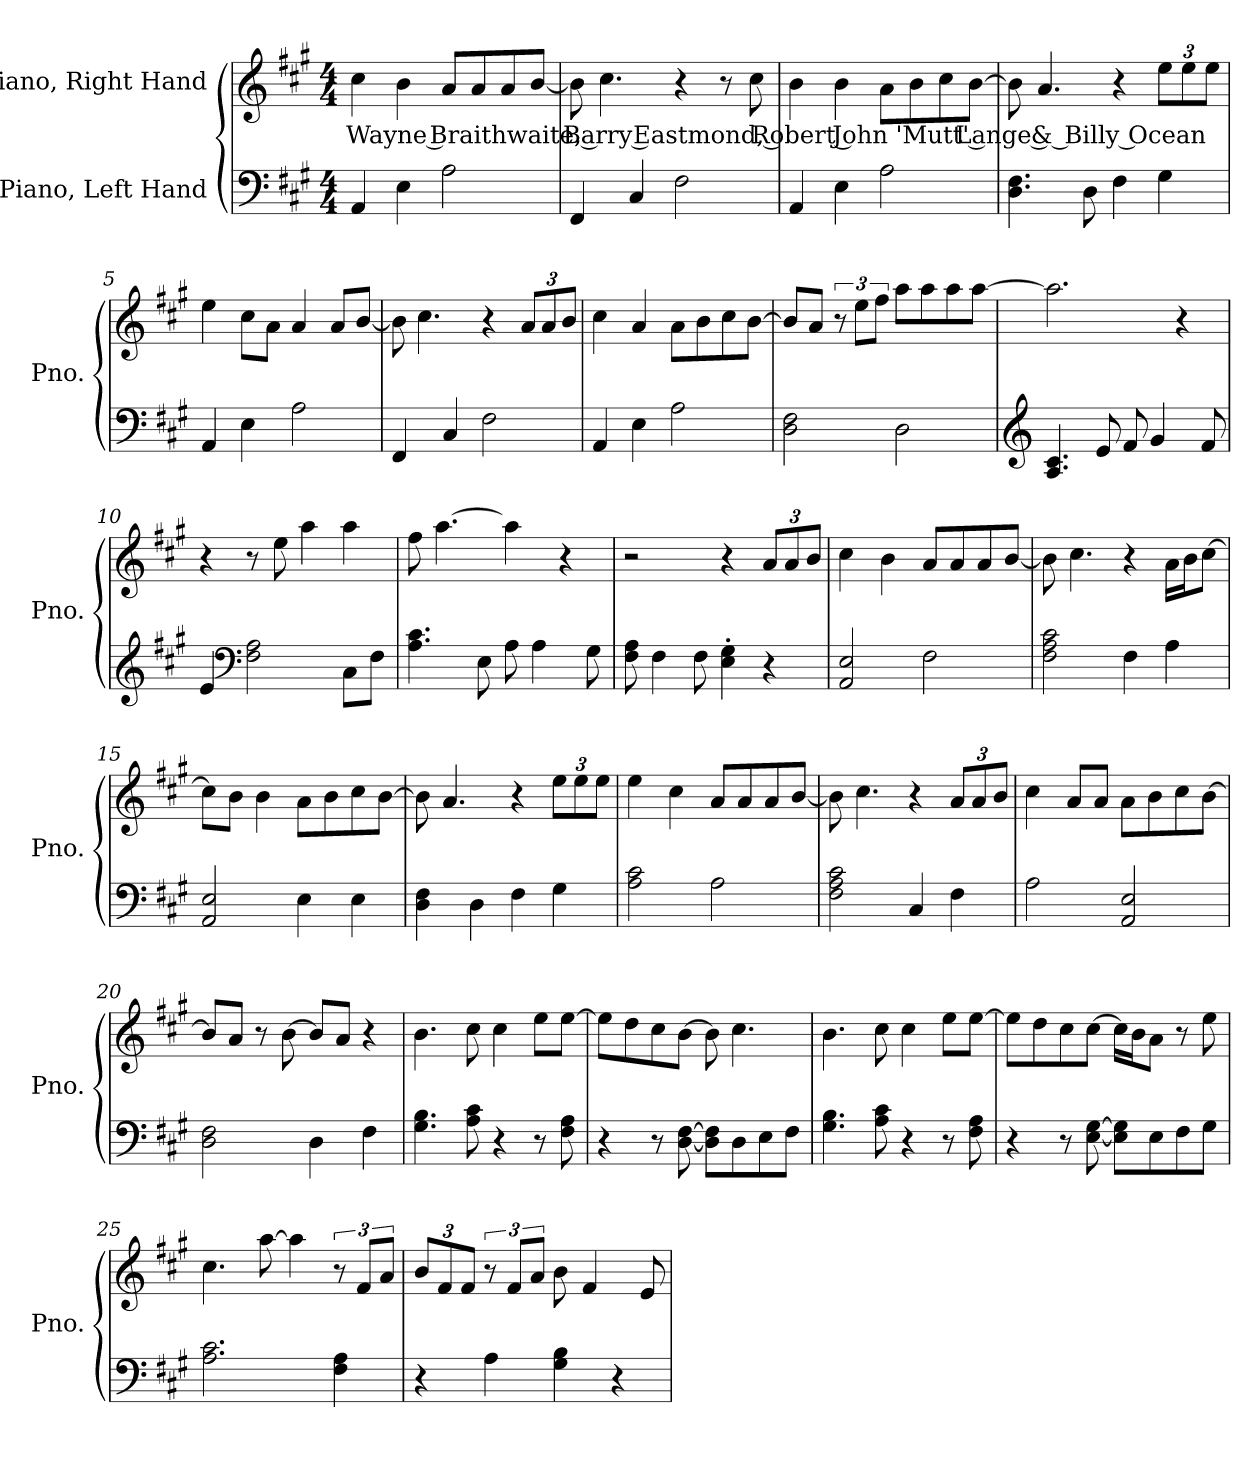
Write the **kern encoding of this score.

**kern	**kern	**text
*part2	*part1	*part1
*staff2	*staff1	*staff1
*I"Piano, Left Hand	*I"Piano, Right Hand	*
*I'Pno.	*I'Pno.	*
*clefF4	*clefG2	*
*k[f#c#g#]	*k[f#c#g#]	*
*M4/4	*M4/4	*
*MM100	*MM100	*
=1	=1	=1
!	!	!LO:LY:b
4AA/	4cc#\	Wayne Braithwaite, Barry Eastmond, Robert John 'Mutt' Lange & Billy Ocean
4E\	4b\	.
2A\	8a/L	.
.	8a/	.
.	8a/	.
.	[8b/J	.
!!LO:LB:g=z
=2	=2	=2
4FF#/	8b\]	.
.	4.cc#\	.
4C#/	.	.
2F#\	4r	.
.	8r	.
.	8cc#\	.
=3	=3	=3
4AA/	4b\	.
4E\	4b\	.
2A\	8a\L	.
.	8b\	.
.	8cc#\	.
.	[8b\J	.
=4	=4	=4
4.D\ 4.F#\	8b\]	.
.	4.a/	.
8D\	.	.
4F#\	4r	.
*	*Xbrackettup	*
4G#\	12ee\L	.
.	12ee\	.
.	12ee\J	.
=5	=5	=5
4AA/	4ee\	.
4E\	8cc#\L	.
.	8a\J	.
2A\	4a/	.
.	8a/L	.
.	[8b/J	.
=6	=6	=6
4FF#/	8b\]	.
.	4.cc#\	.
4C#/	.	.
2F#\	4r	.
.	12a/L	.
.	12a/	.
.	12b/J	.
=7	=7	=7
4AA/	4cc#\	.
4E\	4a/	.
2A\	8a\L	.
.	8b\	.
.	8cc#\	.
.	[8b\J	.
!!LO:LB:g=z
=8	=8	=8
2D\ 2F#\	8b/L]	.
.	8a/J	.
*	*brackettup	*
.	12r	.
.	12ee\L	.
.	12ff#\J	.
2D\	8aa\L	.
.	8aa\	.
.	8aa\	.
.	[8aa\J	.
=9	=9	=9
*clefG2	*	*
4.A/ 4.c#/	2.aa\]	.
8e/	.	.
8f#/	.	.
4g#/	.	.
.	4r	.
8f#/	.	.
=10	=10	=10
4e/	4r	.
*clefF4	*	*
2F#\ 2A\	8r	.
.	8ee\	.
.	4aa\	.
8C#\L	4aa\	.
8F#\J	.	.
=11	=11	=11
4.A\ 4.c#\	8ff#\	.
.	[4.aa\	.
8E\	.	.
8A\	4aa\]	.
4A\	.	.
.	4r	.
8G#\	.	.
=12	=12	=12
8F#\ 8A\	2r	.
4F#\	.	.
8F#\	.	.
4E\' 4G#\'	4r	.
*	*Xbrackettup	*
4r	12a/L	.
.	12a/	.
.	12b/J	.
!!LO:LB:g=z
=13	=13	=13
2AA/ 2E/	4cc#\	.
.	4b\	.
2F#\	8a/L	.
.	8a/	.
.	8a/	.
.	[8b/J	.
=14	=14	=14
2F#\ 2A\ 2c#\	8b\]	.
.	4.cc#\	.
4F#\	4r	.
4A\	16a\LL	.
.	16b\J	.
.	[8cc#\J	.
=15	=15	=15
2AA/ 2E/	8cc#\L]	.
.	8b\J	.
.	4b\	.
4E\	8a\L	.
.	8b\	.
4E\	8cc#\	.
.	[8b\J	.
=16	=16	=16
4D\ 4F#\	8b\]	.
.	4.a/	.
4D\	.	.
4F#\	4r	.
4G#\	12ee\L	.
.	12ee\	.
.	12ee\J	.
=17	=17	=17
2A\ 2c#\	4ee\	.
.	4cc#\	.
2A\	8a/L	.
.	8a/	.
.	8a/	.
.	[8b/J	.
=18	=18	=18
2F#\ 2A\ 2c#\	8b\]	.
.	4.cc#\	.
4C#/	4r	.
4F#\	12a/L	.
.	12a/	.
.	12b/J	.
!!LO:LB:g=z
=19	=19	=19
2A\	4cc#\	.
.	8a/L	.
.	8a/J	.
2AA/ 2E/	8a\L	.
.	8b\	.
.	8cc#\	.
.	[8b\J	.
=20	=20	=20
2D\ 2F#\	8b/L]	.
.	8a/J	.
.	8r	.
.	[8b\	.
4D\	8b/L]	.
.	8a/J	.
4F#\	4r	.
=21	=21	=21
4.G#\ 4.B\	4.b\	.
8A\ 8c#\	8cc#\	.
4r	4cc#\	.
8r	8ee\L	.
8F#\ 8A\	[8ee\J	.
=22	=22	=22
4r	8ee\L]	.
.	8dd\	.
8r	8cc#\	.
[8D\ [8F#\	[8b\J	.
8D\] 8F#\]L	8b\]	.
8D\	4.cc#\	.
8E\	.	.
8F#\J	.	.
=23	=23	=23
4.G#\ 4.B\	4.b\	.
8A\ 8c#\	8cc#\	.
4r	4cc#\	.
8r	8ee\L	.
8F#\ 8A\	[8ee\J	.
!!LO:LB:g=z
=24	=24	=24
4r	8ee\L]	.
.	8dd\	.
8r	8cc#\	.
[8E\ [8G#\	[8cc#\J	.
8E\] 8G#\]L	16cc#\LL]	.
.	16b\J	.
8E\	8a\J	.
8F#\	8r	.
8G#\J	8ee\	.
=25	=25	=25
2.A\ 2.c#\	4.cc#\	.
.	[8aa\	.
.	4aa\]	.
*	*brackettup	*
4F#\ 4A\	12r	.
.	12f#/L	.
.	12a/J	.
=26	=26	=26
*	*Xbrackettup	*
4r	12b/L	.
.	12f#/	.
.	12f#/J	.
*	*brackettup	*
4A\	12r	.
.	12f#/L	.
.	12a/J	.
4G#\ 4B\	8b\	.
.	4f#/	.
4r	.	.
.	8e/	.
=	=	=
*-	*-	*-
